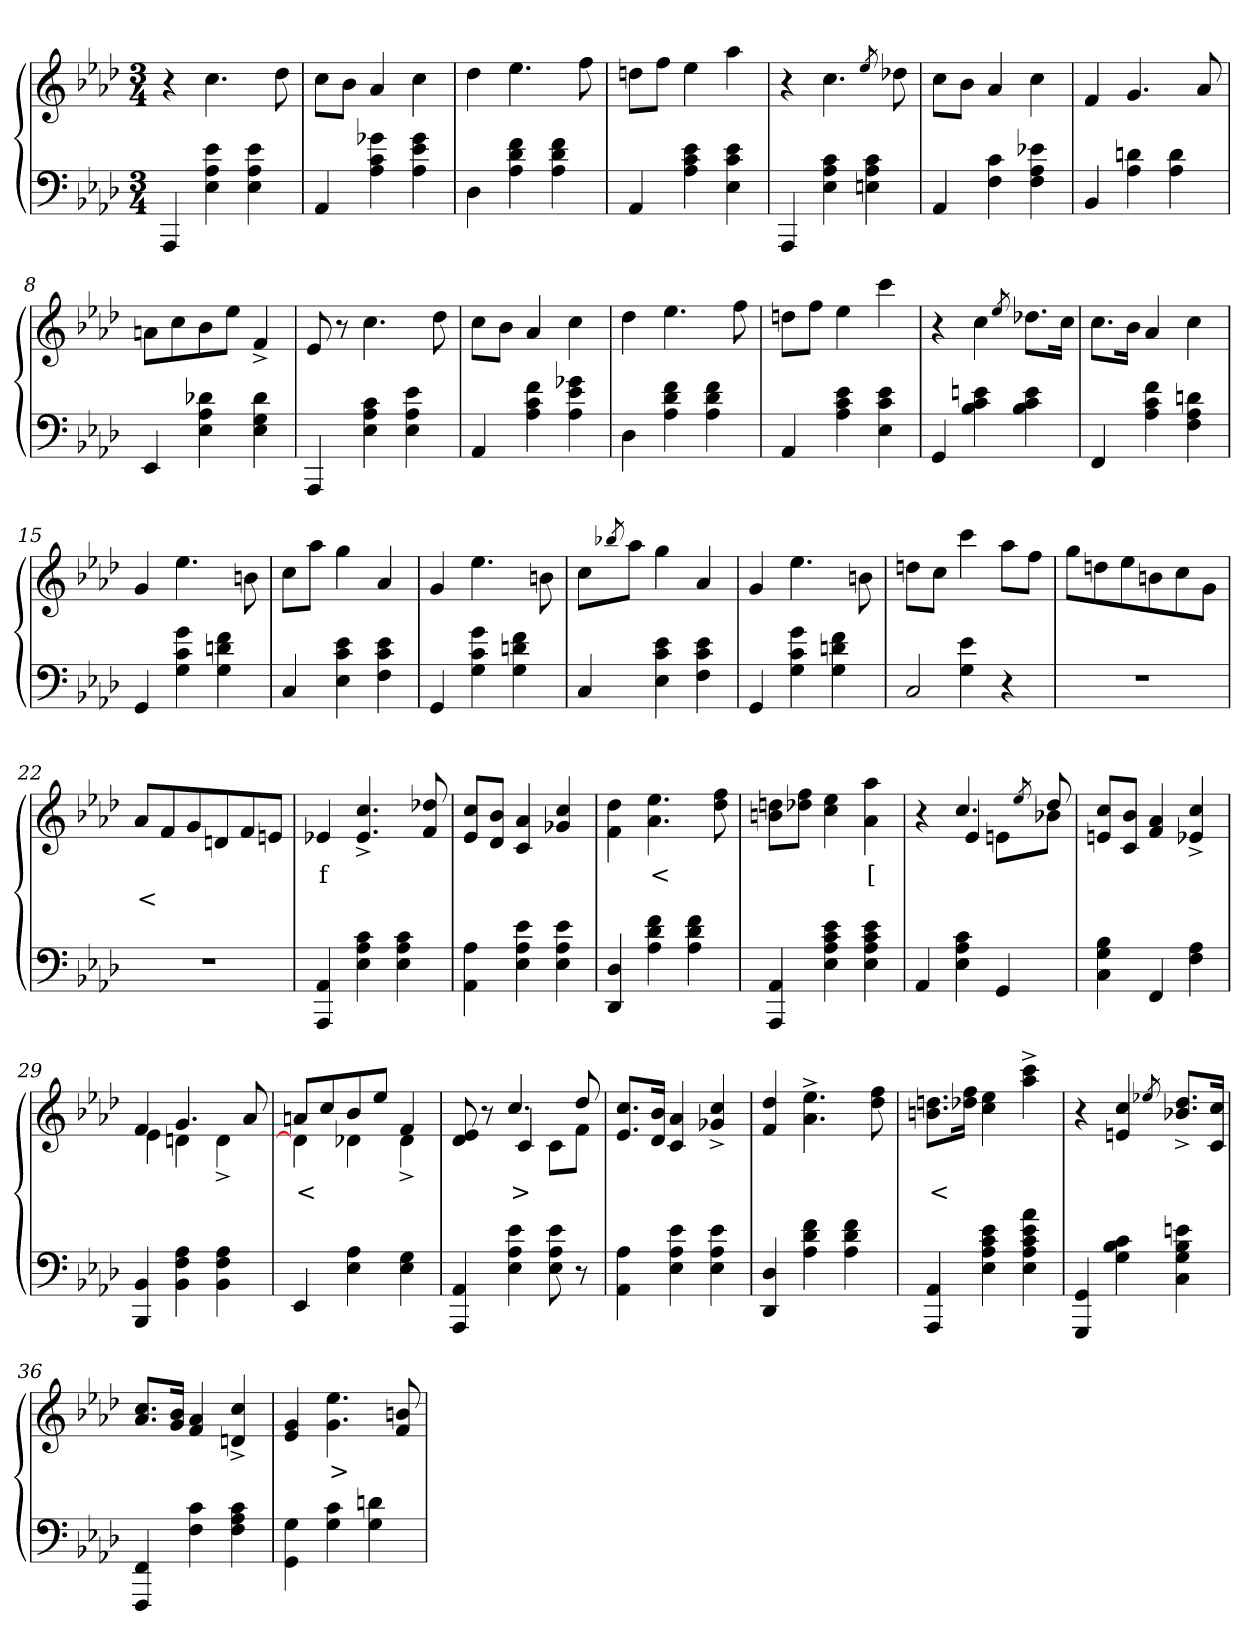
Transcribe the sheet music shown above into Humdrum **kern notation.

**kern	**kern	**text	**text
*part2	*part1	*part1	*part1
*staff2	*staff1	*staff1	*staff1
*clefF4	*clefG2	*	*
*k[b-e-a-d-]	*k[b-e-a-d-]	*	*
*M3/4	*M3/4	*	*
=1	=1	=1	=1
4AAA-	4r	.	.
4E- 4A- 4e-	4.cc	.	.
4E- 4A- 4e-	.	.	.
.	8dd-	.	.
=2	=2	=2	=2
4AA-	8ccL	.	.
.	8b-J	.	.
4A- 4c 4g-X	4a-/	.	.
4A- 4e- 4g-	4cc	.	.
=3	=3	=3	=3
4D-	4dd-	.	.
4A- 4d- 4f	4.ee-	.	.
4A- 4d- 4f	.	.	.
.	8ff	.	.
=4	=4	=4	=4
4AA-	8ddnL	.	.
.	8ffJ	.	.
4A- 4c 4e-	4ee-	.	.
4E- 4c 4e-	4aa-	.	.
=5	=5	=5	=5
4AAA-	4r	.	.
4E- 4A- 4c	4.cc	.	.
4En 4A- 4c	.	.	.
.	8qee-/	.	.
.	8dd-X	.	.
=6	=6	=6	=6
4AA-	8ccL	.	.
.	8b-J	.	.
4F 4c	4a-/	.	.
4F 4A- 4e-X	4cc	.	.
=7	=7	=7	=7
4BB-	4f	.	.
4A- 4dn	4.g	.	.
4A- 4d	.	.	.
.	8a-	.	.
=8	=8	=8	=8
4EE-	8anL	.	.
.	8cc	.	.
4E- 4A- 4d-X	8b-	.	.
.	8ee-J	.	.
4E- 4G 4d-	4f^>	.	.
=9	=9	=9	=9
4AAA-	8e-	.	.
.	8r	.	.
4E- 4A- 4c	4.cc	.	.
4E- 4A- 4e-	.	.	.
.	8dd-	.	.
=10	=10	=10	=10
4AA-	8ccL	.	.
.	8b-J	.	.
4A- 4c 4f	4a-	.	.
4A- 4e- 4g-X	4cc	.	.
=11	=11	=11	=11
4D-	4dd-	.	.
4A- 4d- 4f	4.ee-	.	.
4A- 4d- 4f	.	.	.
.	8ff	.	.
=12	=12	=12	=12
4AA-	8ddnL	.	.
.	8ffJ	.	.
4A- 4c 4e-	4ee-	.	.
4E- 4c 4e-	4ccc	.	.
=13	=13	=13	=13
4GG	4r	.	.
4B- 4c 4en	4cc	.	.
.	8qee-/	.	.
4B- 4c 4e	8.dd-XL	.	.
.	16ccJk	.	.
=14	=14	=14	=14
4FF	8.ccL	.	.
.	16b-Jk	.	.
4A- 4c 4f	4a-	.	.
4F 4A- 4dn	4cc	.	.
=15	=15	=15	=15
4GG	4g	.	.
4G 4c 4g	4.ee-	.	.
4G 4dn 4f	.	.	.
.	8bn	.	.
=16	=16	=16	=16
4C	8ccL	.	.
.	8aa-J	.	.
4E- 4c 4e-	4gg	.	.
4F 4c 4e-	4a-/	.	.
=17	=17	=17	=17
4GG	4g	.	.
4G 4c 4g	4.ee-	.	.
4G 4dn 4f	.	.	.
.	8bn	.	.
=18	=18	=18	=18
4C	8ccL	.	.
.	8qbb-X/	.	.
.	8aa-J	.	.
4E- 4c 4e-	4gg	.	.
4F 4c 4e-	4a-/	.	.
=19	=19	=19	=19
4GG	4g	.	.
4G 4c 4g	4.ee-	.	.
4G 4dn 4f	.	.	.
.	8bn	.	.
=20	=20	=20	=20
*^	*	*	*
4ryy	2C/	8ddnL	.	.
.	.	8ccJ	.	.
4G\ 4e-\	.	4ccc	.	.
4ryy	4r	8aa-L	.	.
.	.	8ffJ	.	.
*v	*v	*	*	*
=21	=21	=21	=21
2.r	8ggL	.	.
.	8ddn	.	.
.	8ee-	.	.
.	8bn	.	.
.	8cc	.	.
.	8gJ	.	.
=22	=22	=22	=22
2.r	8a-L	.	<
.	8f	.	.
.	8g	.	.
.	8dn	.	.
.	8f	.	.
.	8enJ	.	.
=23	=23	=23	=23
4AAA- 4AA-	4e-X	f	.
4E- 4A- 4c	4.e-^> 4.cc^>	.	.
4E- 4A- 4c	.	.	.
.	8f 8dd-X	.	.
=24	=24	=24	=24
4AA- 4A-	8e- 8ccL	.	.
.	8d- 8b-J	.	.
4E- 4A- 4e-	4c 4a-	.	.
4E- 4A- 4e-	4g-X 4cc	.	.
=25	=25	=25	=25
4DD- 4D-	4f\ 4dd-\	.	.
4A- 4d- 4f	4.a- 4.ee-	<	.
4A- 4d- 4f	.	.	.
.	8dd- 8ff	.	.
=26	=26	=26	=26
4AAA- 4AA-	8bn 8ddnL	.	.
.	8dd-X 8ffJ	.	.
4E- 4A- 4c 4e-	4cc 4ee-	.	.
4E- 4A- 4c 4e-	4a- 4aa-	[	.
=27	=27	=27	=27
*	*^	*	*
4AA-	4r	4ryy	.	.
4E- 4A- 4c	4.cc/	4e-/	.	.
4GG	.	8en\L	.	.
.	8qee-	.	.	.
.	8dd-	8b-X\J	.	.
*	*v	*v	*	*
=28	=28	=28	=28
4C 4G 4B-	8en 8ccL	.	.
.	8c 8b-J	.	.
4FF	4f 4a-	.	.
4F 4A-	4e-X^> 4cc^>	.	.
=29	=29	=29	=29
*	*^	*	*
4BBB- 4BB-	4f	4e-	.	.
4BB- 4F 4A-	4.g	4dn	.	.
4BB- 4F 4A-	.	4d^>	.	.
.	8a-	.	.	.
=30	=30	=30	=30	=30
4EE-	8anL	4dn]	<	.
.	8cc	.	.	.
4E- 4A-	8b-	4d-X	.	.
.	8ee-J	.	.	.
4E- 4G	4f	4d-^>	.	.
=31	=31	=31	=31	=31
4AAA- 4AA-	8d- 8e-	4ryy	.	.
.	8r	.	.	.
4E- 4A- 4e-	4.cc/	4c/	>	.
8E- 8A- 8e-	.	8c\L	.	.
8r	8dd-/	8fJ	.	.
*	*v	*v	*	*
=32	=32	=32	=32
4AA- 4A-	8.e- 8.ccL	.	.
.	16d- 16b-Jk	.	.
4E- 4A- 4e-	4c 4a-	.	.
4E- 4A- 4e-	4g-X^> 4cc^>	.	.
=33	=33	=33	=33
4DD- 4D-	4f/ 4dd-/	.	.
4A- 4d- 4f	4.a-^> 4.ee-^>	.	.
4A- 4d- 4f	.	.	.
.	8dd- 8ff	.	.
=34	=34	=34	=34
4AAA- 4AA-	8.bn 8.ddnL	<	.
.	16dd-X 16ffJk	.	.
4E- 4A- 4c 4e-	4cc 4ee-	.	.
4E- 4A- 4c 4e- 4a-	4aa-^> 4ccc^>	.	.
=35	=35	=35	=35
4GGG 4GG	4r	f	.
4G 4B- 4c	4en 4cc	.	.
.	8qee-X/	.	.
4C 4G 4B- 4en	8.b-X^> 8.dd-^>L	.	.
.	16c 16ccJk	.	.
=36	=36	=36	=36
4FFF 4FF	8.a- 8.ccL	.	.
.	16g 16b-Jk	.	.
4F 4c	4f 4a-	.	.
4F 4A- 4c	4dn^> 4cc^>	.	.
=37	=37	=37	=37
4GG\ 4G\	4e- 4g	.	.
4G 4c	4.g\ 4.ee-\	>	.
4G 4dn	.	.	.
.	8f 8bn	.	.
=	=	=	=
*-	*-	*-	*-
